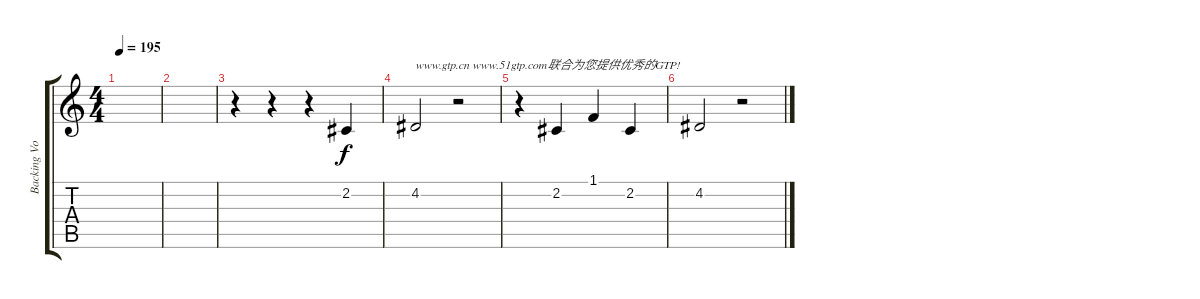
\track ("Backing Vocals" "Backing Vo") {instrument clarinet}
\staff {score tabs}
\tuning (E4 B3 G3 D3 A2 E2) {hide}
\ts (4 4)
\tempo 195
\clef g2
\ks c
|
|
r.4 r.4 r.4 2.2.4 |
4.2.2{txt "www.gtp.cn www.51gtp.com联合为您提供优秀的GTP!"} r.2 |
r.4 2.2.4 1.1.4 2.2.4 |
4.2.2 r.2
